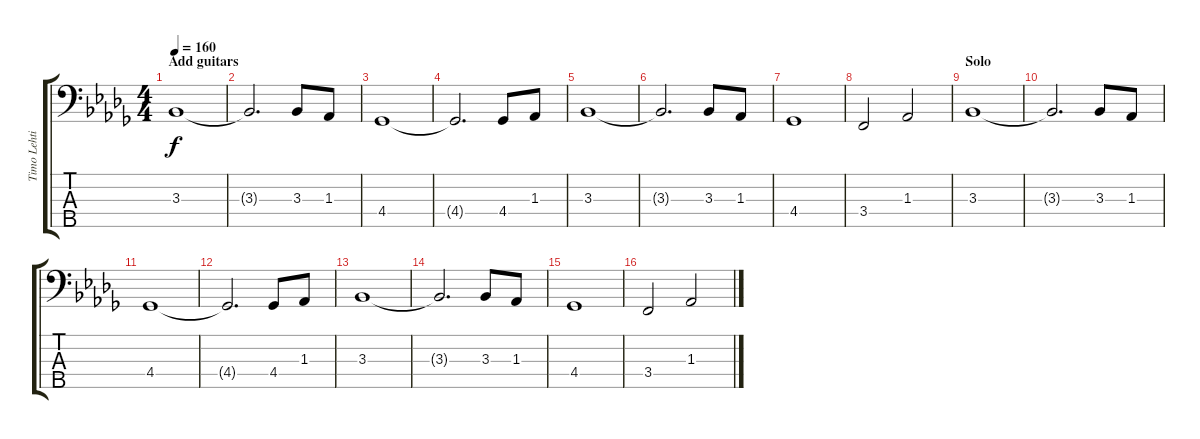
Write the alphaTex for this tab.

\track ("Timo Lehtinen (bass)" "Timo Lehti") {instrument electricbasspick}
\staff {score tabs}
\tuning (F2 C2 G1 D1 A0) {hide}
\ts (4 4)
\section ("" "Add guitars")
\tempo 160
\clef f4
\ks bbminor
3.3.1{dy f} |
3.3{t}.2{d} 3.3.8 1.3.8 |
4.4.1 |
4.4{t}.2{d} 4.4.8 1.3.8 |
3.3.1 |
3.3{t}.2{d} 3.3.8 1.3.8 |
4.4.1 |
3.4.2 1.3.2 |
\section ("" "Solo")
3.3.1 |
3.3{t}.2{d} 3.3.8 1.3.8 |
4.4.1 |
4.4{t}.2{d} 4.4.8 1.3.8 |
3.3.1 |
3.3{t}.2{d} 3.3.8 1.3.8 |
4.4.1 |
3.4.2 1.3.2
